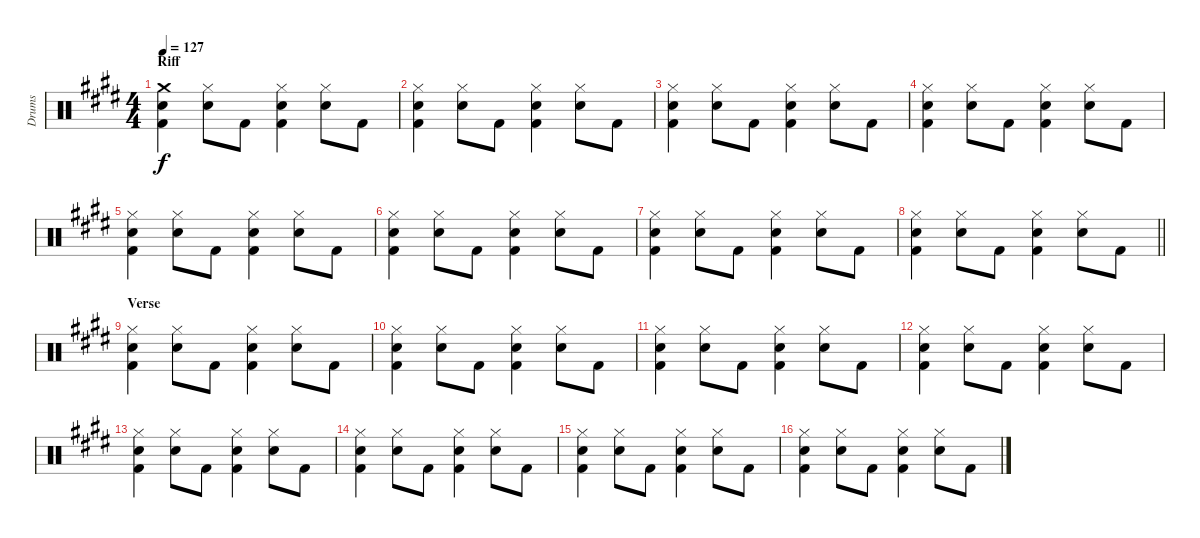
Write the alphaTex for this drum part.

\track ("Drums" "Drums") {instrument percussion}
\staff {score}
\articulation defaults
\ts (4 4)
\section ("" "Riff")
\tempo 127
\clef neutral
\ks e
("Crash medium (hit)" "Snare (hit) 2" "Kick (hit) 2").4{dy f} ("Hi-Hat (closed)" "Snare (hit) 2").8 "Kick (hit) 2".8 ("Hi-Hat (closed)" "Snare (hit) 2" "Kick (hit) 2").4 ("Hi-Hat (closed)" "Snare (hit) 2").8 "Kick (hit) 2".8 |
("Hi-Hat (closed)" "Snare (hit) 2" "Kick (hit) 2").4 ("Hi-Hat (closed)" "Snare (hit) 2").8 "Kick (hit) 2".8 ("Hi-Hat (closed)" "Snare (hit) 2" "Kick (hit) 2").4 ("Hi-Hat (closed)" "Snare (hit) 2").8 "Kick (hit) 2".8 |
("Hi-Hat (closed)" "Snare (hit) 2" "Kick (hit) 2").4 ("Hi-Hat (closed)" "Snare (hit) 2").8 "Kick (hit) 2".8 ("Hi-Hat (closed)" "Snare (hit) 2" "Kick (hit) 2").4 ("Hi-Hat (closed)" "Snare (hit) 2").8 "Kick (hit) 2".8 |
("Hi-Hat (closed)" "Snare (hit) 2" "Kick (hit) 2").4 ("Hi-Hat (closed)" "Snare (hit) 2").8 "Kick (hit) 2".8 ("Hi-Hat (closed)" "Snare (hit) 2" "Kick (hit) 2").4 ("Hi-Hat (closed)" "Snare (hit) 2").8 "Kick (hit) 2".8 |
("Hi-Hat (closed)" "Snare (hit) 2" "Kick (hit) 2").4 ("Hi-Hat (closed)" "Snare (hit) 2").8 "Kick (hit) 2".8 ("Hi-Hat (closed)" "Snare (hit) 2" "Kick (hit) 2").4 ("Hi-Hat (closed)" "Snare (hit) 2").8 "Kick (hit) 2".8 |
("Hi-Hat (closed)" "Snare (hit) 2" "Kick (hit) 2").4 ("Hi-Hat (closed)" "Snare (hit) 2").8 "Kick (hit) 2".8 ("Hi-Hat (closed)" "Snare (hit) 2" "Kick (hit) 2").4 ("Hi-Hat (closed)" "Snare (hit) 2").8 "Kick (hit) 2".8 |
("Hi-Hat (closed)" "Snare (hit) 2" "Kick (hit) 2").4 ("Hi-Hat (closed)" "Snare (hit) 2").8 "Kick (hit) 2".8 ("Hi-Hat (closed)" "Snare (hit) 2" "Kick (hit) 2").4 ("Hi-Hat (closed)" "Snare (hit) 2").8 "Kick (hit) 2".8 |
\barLineRight lightlight
("Hi-Hat (closed)" "Snare (hit) 2" "Kick (hit) 2").4 ("Hi-Hat (closed)" "Snare (hit) 2").8 "Kick (hit) 2".8 ("Hi-Hat (closed)" "Snare (hit) 2" "Kick (hit) 2").4 ("Hi-Hat (closed)" "Snare (hit) 2").8 "Kick (hit) 2".8 |
\section ("" "Verse")
("Hi-Hat (closed)" "Snare (hit) 2" "Kick (hit) 2").4 ("Hi-Hat (closed)" "Snare (hit) 2").8 "Kick (hit) 2".8 ("Hi-Hat (closed)" "Snare (hit) 2" "Kick (hit) 2").4 ("Hi-Hat (closed)" "Snare (hit) 2").8 "Kick (hit) 2".8 |
("Hi-Hat (closed)" "Snare (hit) 2" "Kick (hit) 2").4 ("Hi-Hat (closed)" "Snare (hit) 2").8 "Kick (hit) 2".8 ("Hi-Hat (closed)" "Snare (hit) 2" "Kick (hit) 2").4 ("Hi-Hat (closed)" "Snare (hit) 2").8 "Kick (hit) 2".8 |
("Hi-Hat (closed)" "Snare (hit) 2" "Kick (hit) 2").4 ("Hi-Hat (closed)" "Snare (hit) 2").8 "Kick (hit) 2".8 ("Hi-Hat (closed)" "Snare (hit) 2" "Kick (hit) 2").4 ("Hi-Hat (closed)" "Snare (hit) 2").8 "Kick (hit) 2".8 |
("Hi-Hat (closed)" "Snare (hit) 2" "Kick (hit) 2").4 ("Hi-Hat (closed)" "Snare (hit) 2").8 "Kick (hit) 2".8 ("Hi-Hat (closed)" "Snare (hit) 2" "Kick (hit) 2").4 ("Hi-Hat (closed)" "Snare (hit) 2").8 "Kick (hit) 2".8 |
("Hi-Hat (closed)" "Snare (hit) 2" "Kick (hit) 2").4 ("Hi-Hat (closed)" "Snare (hit) 2").8 "Kick (hit) 2".8 ("Hi-Hat (closed)" "Snare (hit) 2" "Kick (hit) 2").4 ("Hi-Hat (closed)" "Snare (hit) 2").8 "Kick (hit) 2".8 |
("Hi-Hat (closed)" "Snare (hit) 2" "Kick (hit) 2").4 ("Hi-Hat (closed)" "Snare (hit) 2").8 "Kick (hit) 2".8 ("Hi-Hat (closed)" "Snare (hit) 2" "Kick (hit) 2").4 ("Hi-Hat (closed)" "Snare (hit) 2").8 "Kick (hit) 2".8 |
("Hi-Hat (closed)" "Snare (hit) 2" "Kick (hit) 2").4 ("Hi-Hat (closed)" "Snare (hit) 2").8 "Kick (hit) 2".8 ("Hi-Hat (closed)" "Snare (hit) 2" "Kick (hit) 2").4 ("Hi-Hat (closed)" "Snare (hit) 2").8 "Kick (hit) 2".8 |
("Hi-Hat (closed)" "Snare (hit) 2" "Kick (hit) 2").4 ("Hi-Hat (closed)" "Snare (hit) 2").8 "Kick (hit) 2".8 ("Hi-Hat (closed)" "Snare (hit) 2" "Kick (hit) 2").4 ("Hi-Hat (closed)" "Snare (hit) 2").8 "Kick (hit) 2".8
